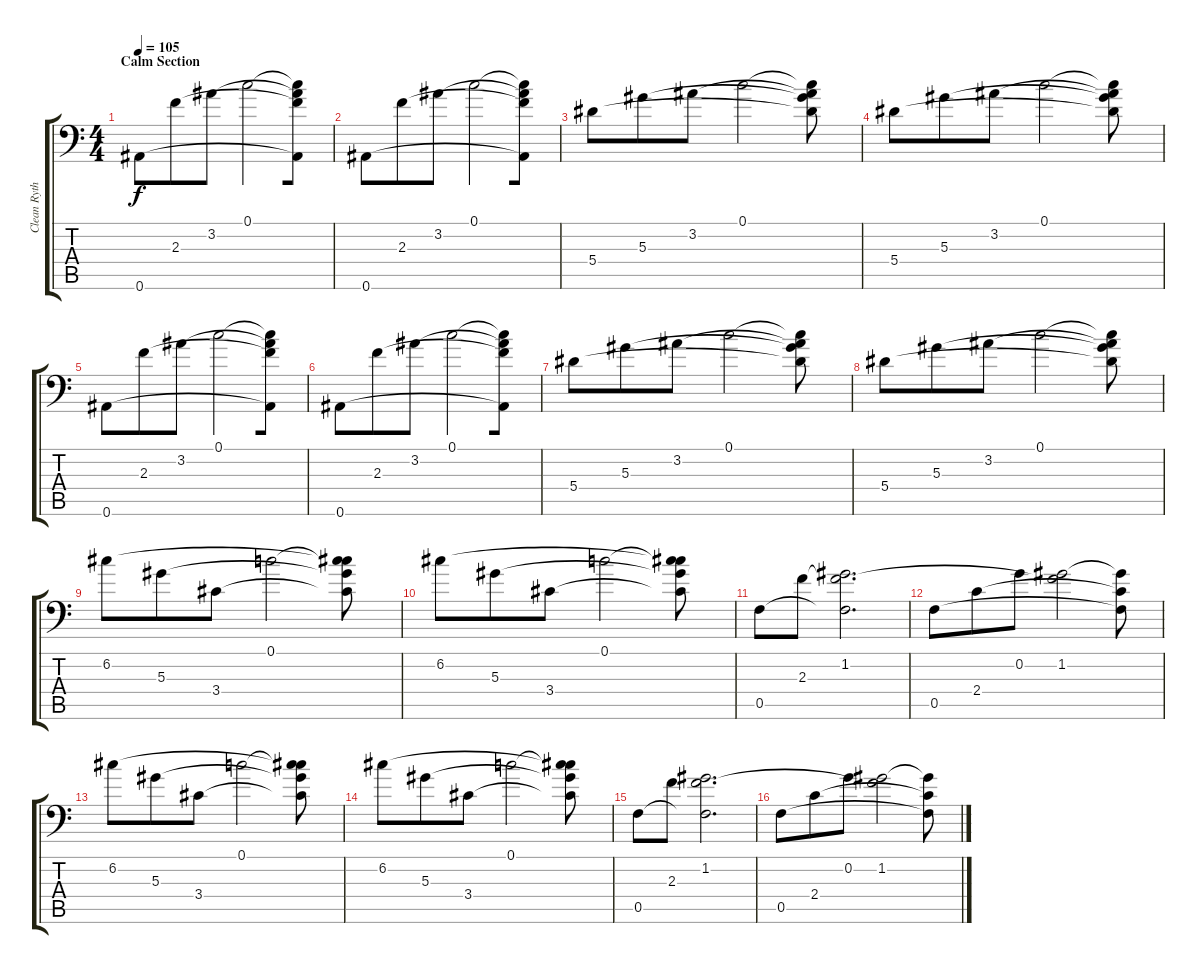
\track ("Clean Rythm Guitar" "Clean Ryth") {instrument electricguitarclean}
\staff {score tabs}
\tuning (C4 G3 Eb3 Bb2 F2 Bb1) {hide}
\ts (4 4)
\section ("" "Calm Section")
\tempo 105
\clef f4
\ks c
0.6.8{dy f} 2.3.8{beam merge} 3.2.8{beam merge} 0.1.2{beam merge} (0.1{t} 3.2{t} 2.3{t} 0.6{t}).8 |
0.6.8 2.3.8{beam merge} 3.2.8{beam merge} 0.1.2{beam merge} (0.1{t} 3.2{t} 2.3{t} 0.6{t}).8 |
5.4.8{beam merge} 5.3.8{beam merge} 3.2.8{beam merge} 0.1.2 (0.1{t} 3.2{t} 5.3{t} 5.4{t}).8 |
5.4.8{beam merge} 5.3.8{beam merge} 3.2.8{beam merge} 0.1.2 (0.1{t} 3.2{t} 5.3{t} 5.4{t}).8 |
0.6.8 2.3.8{beam merge} 3.2.8{beam merge} 0.1.2{beam merge} (0.1{t} 3.2{t} 2.3{t} 0.6{t}).8 |
0.6.8 2.3.8{beam merge} 3.2.8{beam merge} 0.1.2{beam merge} (0.1{t} 3.2{t} 2.3{t} 0.6{t}).8 |
5.4.8{beam merge} 5.3.8{beam merge} 3.2.8{beam merge} 0.1.2 (0.1{t} 3.2{t} 5.3{t} 5.4{t}).8 |
5.4.8{beam merge} 5.3.8{beam merge} 3.2.8{beam merge} 0.1.2 (0.1{t} 3.2{t} 5.3{t} 5.4{t}).8 |
6.2.8{beam merge} 5.3.8{beam merge} 3.4.8{beam merge} 0.1.2 (0.1{t} 6.2{t} 5.3{t} 3.4{t}).8 |
6.2.8{beam merge} 5.3.8{beam merge} 3.4.8{beam merge} 0.1.2 (0.1{t} 6.2{t} 5.3{t} 3.4{t}).8 |
0.5.8 2.3.8{beam merge} (1.2 2.3{t} 0.5{t}).2{d} |
0.5.8 2.4.8{beam merge} 0.2.8 (1.2 2.3{t}).2 (1.2{t} 2.4{t} 0.5{t}).8 |
6.2.8{beam merge} 5.3.8{beam merge} 3.4.8{beam merge} 0.1.2 (0.1{t} 6.2{t} 5.3{t} 3.4{t}).8 |
6.2.8{beam merge} 5.3.8{beam merge} 3.4.8{beam merge} 0.1.2 (0.1{t} 6.2{t} 5.3{t} 3.4{t}).8 |
0.5.8 2.3.8{beam merge} (1.2 2.3{t} 0.5{t}).2{d} |
0.5.8 2.4.8{beam merge} 0.2.8 (1.2 2.3{t}).2 (1.2{t} 2.4{t} 0.5{t}).8
